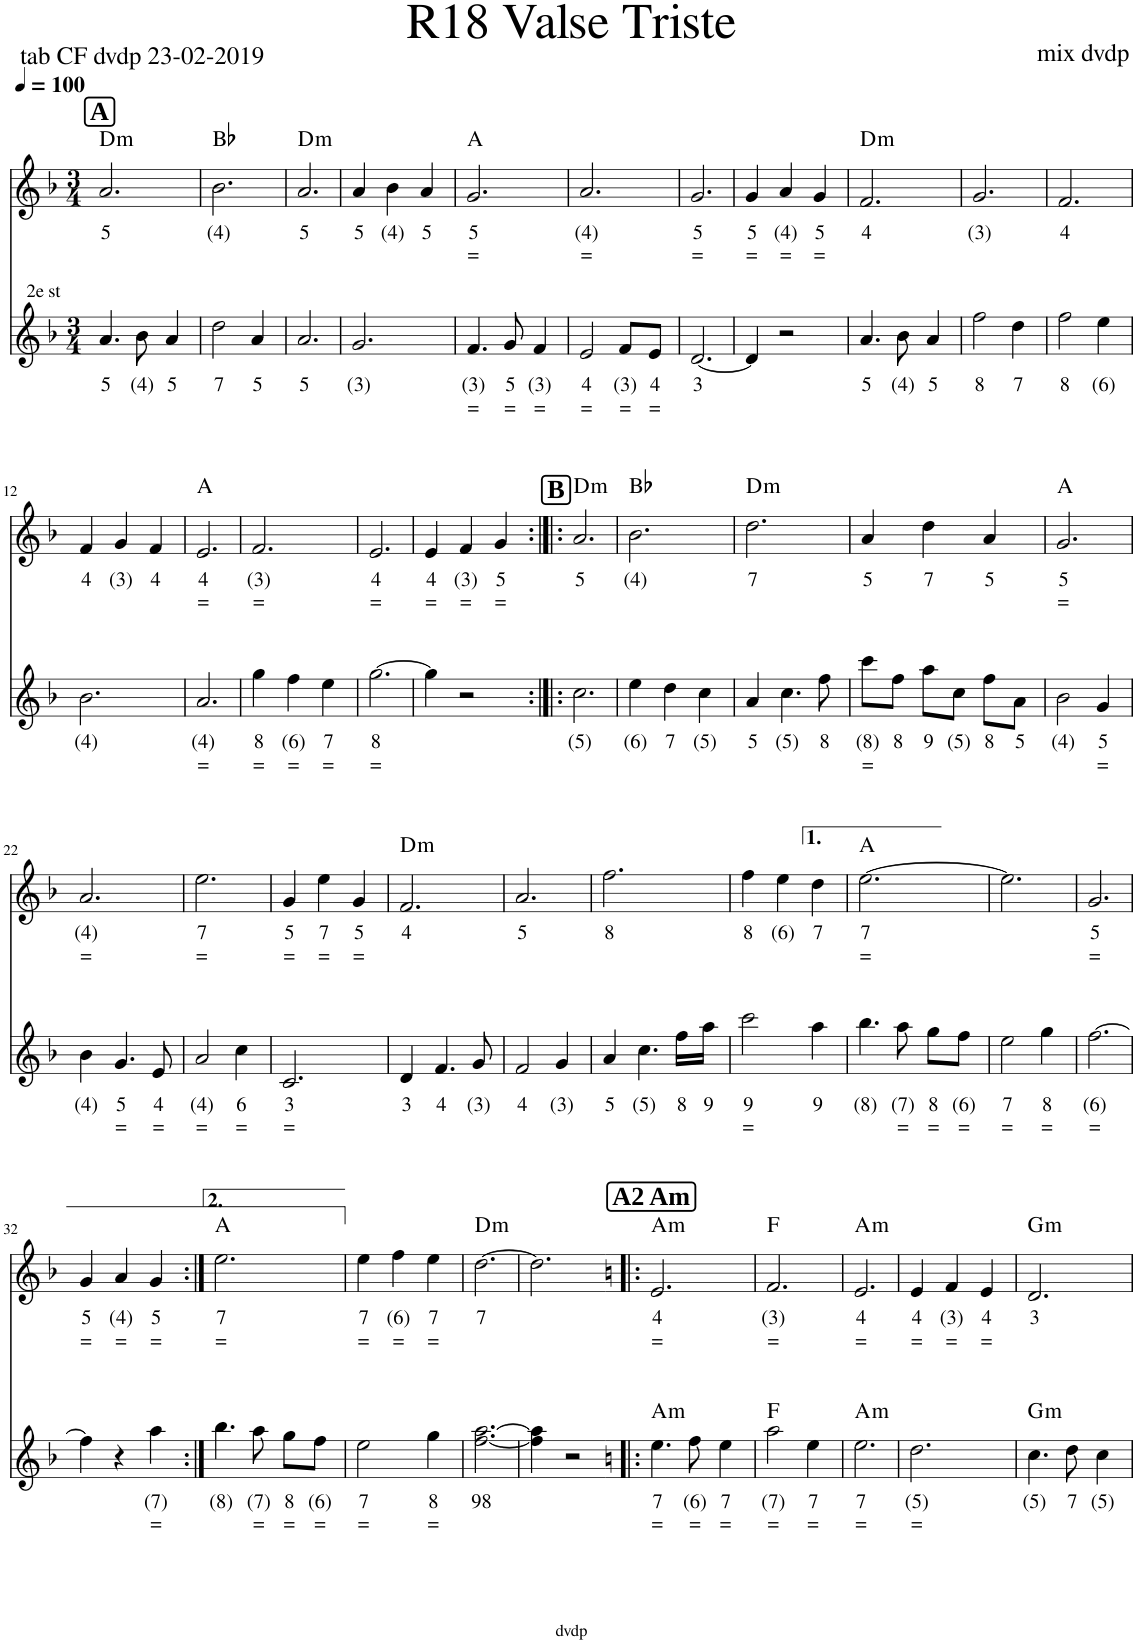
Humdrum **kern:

**kern	**kern	**text	**text	**kern	**text	**text	**harte
*part3	*part2	*part2	*part2	*part1	*part1	*part1	*part1
*staff3	*staff2	*staff2	*staff2	*staff1	*staff1	*staff1	*
*I"Stem	*I"Voice	*	*	*I"Voice	*	*	*
*I'Stm.	*	*	*	*	*	*	*
*stria5	*	*	*	*	*	*	*
*clefG2	*clefG2	*	*	*clefG2	*	*	*
*k[b-]	*k[b-]	*	*	*k[b-]	*	*	*
*M3/4	*M3/4	*	*	*M3/4	*	*	*
*MM100	*MM100	*	*	*MM100	*	*	*
=1	=1	=1	=1	=1	=1	=1	=1
!	!	!	!	!LO:TX:a:B:t=A	!	!	!
!	!LO:TX:a:t=2e st	!	!	!	!	!	!
!	!	!LO:LY:b	!	!	!LO:LY:b	!	!LO:H:kt=m
2.d	4.a/	5	.	2.a/	5	.	D:min
!	!	!LO:LY:b	!	!	!	!	!
.	8b-\	(4)	.	.	.	.	.
!	!	!LO:LY:b	!	!	!	!	!
.	4a/	5	.	.	.	.	.
=2	=2	=2	=2	=2	=2	=2	=2
!	!	!LO:LY:b	!	!	!LO:LY:b	!	!
2.B-	2dd\	7	.	2.b-\	(4)	.	Bb:maj
!	!	!LO:LY:b	!	!	!	!	!
.	4a/	5	.	.	.	.	.
=3	=3	=3	=3	=3	=3	=3	=3
!	!	!LO:LY:b	!	!	!LO:LY:b	!	!LO:H:kt=m
2.d	2.a/	5	.	2.a/	5	.	D:min
=4	=4	=4	=4	=4	=4	=4	=4
!	!	!LO:LY:b	!	!	!LO:LY:b	!	!
2.d	2.g/	(3)	.	4a/	5	.	.
!	!	!	!	!	!LO:LY:b	!	!
.	.	.	.	4b-\	(4)	.	.
!	!	!	!	!	!LO:LY:b	!	!
.	.	.	.	4a/	5	.	.
=5	=5	=5	=5	=5	=5	=5	=5
!	!	!LO:LY:b	!LO:LY:b	!	!LO:LY:b	!LO:LY:b	!
2.A	4.f/	(3)	=	2.g/	5	=	A:maj
!	!	!LO:LY:b	!LO:LY:b	!	!	!	!
.	8g/	5	=	.	.	.	.
!	!	!LO:LY:b	!LO:LY:b	!	!	!	!
.	4f/	(3)	=	.	.	.	.
=6	=6	=6	=6	=6	=6	=6	=6
!	!	!LO:LY:b	!LO:LY:b	!	!LO:LY:b	!LO:LY:b	!
2.A	2e/	4	=	2.a/	(4)	=	.
!	!	!LO:LY:b	!LO:LY:b	!	!	!	!
.	8f/L	(3)	=	.	.	.	.
!	!	!LO:LY:b	!LO:LY:b	!	!	!	!
.	8e/J	4	=	.	.	.	.
=7	=7	=7	=7	=7	=7	=7	=7
!	!	!LO:LY:b	!	!	!LO:LY:b	!LO:LY:b	!
[2.A	[2.d/	3	.	2.g/	5	=	.
=8	=8	=8	=8	=8	=8	=8	=8
!	!	!	!	!	!LO:LY:b	!LO:LY:b	!
2.A]	4d/]	.	.	4g/	5	=	.
!	!	!	!	!	!LO:LY:b	!LO:LY:b	!
.	2r	.	.	4a/	(4)	=	.
!	!	!	!	!	!LO:LY:b	!LO:LY:b	!
.	.	.	.	4g/	5	=	.
=9	=9	=9	=9	=9	=9	=9	=9
!	!	!LO:LY:b	!	!	!LO:LY:b	!	!LO:H:kt=m
2.d	4.a/	5	.	2.f/	4	.	D:min
!	!	!LO:LY:b	!	!	!	!	!
.	8b-\	(4)	.	.	.	.	.
!	!	!LO:LY:b	!	!	!	!	!
.	4a/	5	.	.	.	.	.
=10	=10	=10	=10	=10	=10	=10	=10
!	!	!LO:LY:b	!	!	!LO:LY:b	!	!
2.d	2ff\	8	.	2.g/	(3)	.	.
!	!	!LO:LY:b	!	!	!	!	!
.	4dd\	7	.	.	.	.	.
=11	=11	=11	=11	=11	=11	=11	=11
!	!	!LO:LY:b	!	!	!LO:LY:b	!	!
2.d	2ff\	8	.	2.f/	4	.	.
!	!	!LO:LY:b	!	!	!	!	!
.	4ee\	(6)	.	.	.	.	.
!!LO:LB:g=z
=12	=12	=12	=12	=12	=12	=12	=12
!	!	!LO:LY:b	!	!	!LO:LY:b	!	!
2.d	2.b-\	(4)	.	4f/	4	.	.
!	!	!	!	!	!LO:LY:b	!	!
.	.	.	.	4g/	(3)	.	.
!	!	!	!	!	!LO:LY:b	!	!
.	.	.	.	4f/	4	.	.
=13	=13	=13	=13	=13	=13	=13	=13
!	!	!LO:LY:b	!LO:LY:b	!	!LO:LY:b	!LO:LY:b	!
2.A	2.a/	(4)	=	2.e/	4	=	A:maj
=14	=14	=14	=14	=14	=14	=14	=14
!	!	!LO:LY:b	!LO:LY:b	!	!LO:LY:b	!LO:LY:b	!
2.A	4gg\	8	=	2.f/	(3)	=	.
!	!	!LO:LY:b	!LO:LY:b	!	!	!	!
.	4ff\	(6)	=	.	.	.	.
!	!	!LO:LY:b	!LO:LY:b	!	!	!	!
.	4ee\	7	=	.	.	.	.
=15	=15	=15	=15	=15	=15	=15	=15
!	!	!LO:LY:b	!LO:LY:b	!	!LO:LY:b	!LO:LY:b	!
[2.A	[2.gg\	8	=	2.e/	4	=	.
=16	=16	=16	=16	=16	=16	=16	=16
!	!	!	!	!	!LO:LY:b	!LO:LY:b	!
4A]	4gg\]	.	.	4e/	4	=	.
!	!	!	!	!	!LO:LY:b	!LO:LY:b	!
2r	2r	.	.	4f/	(3)	=	.
!	!	!	!	!	!LO:LY:b	!LO:LY:b	!
.	.	.	.	4g/	5	=	.
=17:|!|:	=17:|!|:	=17:|!|:	=17:|!|:	=17:|!|:	=17:|!|:	=17:|!|:	=17:|!|:
!	!	!	!	!LO:TX:a:B:t=B	!	!	!
!	!	!LO:LY:b	!	!	!LO:LY:b	!	!LO:H:kt=m
2.d	2.cc\	(5)	.	2.a/	5	.	D:min
=18	=18	=18	=18	=18	=18	=18	=18
!	!	!LO:LY:b	!	!	!LO:LY:b	!	!
2.B-	4ee\	(6)	.	2.b-\	(4)	.	Bb:maj
!	!	!LO:LY:b	!	!	!	!	!
.	4dd\	7	.	.	.	.	.
!	!	!LO:LY:b	!	!	!	!	!
.	4cc\	(5)	.	.	.	.	.
=19	=19	=19	=19	=19	=19	=19	=19
!	!	!LO:LY:b	!	!	!LO:LY:b	!	!LO:H:kt=m
2.d	4a/	5	.	2.dd\	7	.	D:min
!	!	!LO:LY:b	!	!	!	!	!
.	4.cc\	(5)	.	.	.	.	.
!	!	!LO:LY:b	!	!	!	!	!
.	8ff\	8	.	.	.	.	.
=20	=20	=20	=20	=20	=20	=20	=20
!	!	!LO:LY:b	!LO:LY:b	!	!LO:LY:b	!	!
2.d	8ccc\L	(8)	=	4a/	5	.	.
!	!	!LO:LY:b	!	!	!	!	!
.	8ff\J	8	.	.	.	.	.
!	!	!LO:LY:b	!	!	!LO:LY:b	!	!
.	8aa\L	9	.	4dd\	7	.	.
!	!	!LO:LY:b	!	!	!	!	!
.	8cc\J	(5)	.	.	.	.	.
!	!	!LO:LY:b	!	!	!LO:LY:b	!	!
.	8ff\L	8	.	4a/	5	.	.
!	!	!LO:LY:b	!	!	!	!	!
.	8a\J	5	.	.	.	.	.
=21	=21	=21	=21	=21	=21	=21	=21
!	!	!LO:LY:b	!	!	!LO:LY:b	!LO:LY:b	!
2.A	2b-\	(4)	.	2.g/	5	=	A:maj
!	!	!LO:LY:b	!LO:LY:b	!	!	!	!
.	4g/	5	=	.	.	.	.
!!LO:LB:g=z
=22	=22	=22	=22	=22	=22	=22	=22
!	!	!LO:LY:b	!	!	!LO:LY:b	!LO:LY:b	!
2.A	4b-\	(4)	.	2.a/	(4)	=	.
!	!	!LO:LY:b	!LO:LY:b	!	!	!	!
.	4.g/	5	=	.	.	.	.
!	!	!LO:LY:b	!LO:LY:b	!	!	!	!
.	8e/	4	=	.	.	.	.
=23	=23	=23	=23	=23	=23	=23	=23
!	!	!LO:LY:b	!LO:LY:b	!	!LO:LY:b	!LO:LY:b	!
2.A	2a/	(4)	=	2.ee\	7	=	.
!	!	!LO:LY:b	!LO:LY:b	!	!	!	!
.	4cc\	6	=	.	.	.	.
=24	=24	=24	=24	=24	=24	=24	=24
!	!	!LO:LY:b	!LO:LY:b	!	!LO:LY:b	!LO:LY:b	!
2.A	2.c/	3	=	4g/	5	=	.
!	!	!	!	!	!LO:LY:b	!LO:LY:b	!
.	.	.	.	4ee\	7	=	.
!	!	!	!	!	!LO:LY:b	!LO:LY:b	!
.	.	.	.	4g/	5	=	.
=25	=25	=25	=25	=25	=25	=25	=25
!	!	!LO:LY:b	!	!	!LO:LY:b	!	!LO:H:kt=m
2.d	4d/	3	.	2.f/	4	.	D:min
!	!	!LO:LY:b	!	!	!	!	!
.	4.f/	4	.	.	.	.	.
!	!	!LO:LY:b	!	!	!	!	!
.	8g/	(3)	.	.	.	.	.
=26	=26	=26	=26	=26	=26	=26	=26
!	!	!LO:LY:b	!	!	!LO:LY:b	!	!
2.d	2f/	4	.	2.a/	5	.	.
!	!	!LO:LY:b	!	!	!	!	!
.	4g/	(3)	.	.	.	.	.
=27	=27	=27	=27	=27	=27	=27	=27
!	!	!LO:LY:b	!	!	!LO:LY:b	!	!
2.d	4a/	5	.	2.ff\	8	.	.
!	!	!LO:LY:b	!	!	!	!	!
.	4.cc\	(5)	.	.	.	.	.
!	!	!LO:LY:b	!	!	!	!	!
.	16ff\LL	8	.	.	.	.	.
!	!	!LO:LY:b	!	!	!	!	!
.	16aa\JJ	9	.	.	.	.	.
=28	=28	=28	=28	=28	=28	=28	=28
!	!	!LO:LY:b	!LO:LY:b	!	!LO:LY:b	!	!
2.d	2ccc\	9	=	4ff\	8	.	.
!	!	!	!	!	!LO:LY:b	!	!
.	.	.	.	4ee\	(6)	.	.
!	!	!LO:LY:b	!	!	!LO:LY:b	!	!
.	4aa\	9	.	4dd\	7	.	.
=29	=29	=29	=29	=29	=29	=29	=29
!	!	!LO:LY:b	!	!	!LO:LY:b	!LO:LY:b	!
2.A	4.bb-\	(8)	.	[2.ee\	7	=	A:maj
!	!	!LO:LY:b	!LO:LY:b	!	!	!	!
.	8aa\	(7)	=	.	.	.	.
!	!	!LO:LY:b	!LO:LY:b	!	!	!	!
.	8gg\L	8	=	.	.	.	.
!	!	!LO:LY:b	!LO:LY:b	!	!	!	!
.	8ff\J	(6)	=	.	.	.	.
=30	=30	=30	=30	=30	=30	=30	=30
!	!	!LO:LY:b	!LO:LY:b	!	!	!	!
2.A	2ee\	7	=	2.ee\]	.	.	.
!	!	!LO:LY:b	!LO:LY:b	!	!	!	!
.	4gg\	8	=	.	.	.	.
=31	=31	=31	=31	=31	=31	=31	=31
!	!	!LO:LY:b	!LO:LY:b	!	!LO:LY:b	!LO:LY:b	!
2.A	[2.ff\	(6)	=	2.g/	5	=	.
!!LO:LB:g=z
=32	=32	=32	=32	=32	=32	=32	=32
!	!	!	!	!	!LO:LY:b	!LO:LY:b	!
2.A	4ff\]	.	.	4g/	5	=	.
!	!	!	!	!	!LO:LY:b	!LO:LY:b	!
.	4r	.	.	4a/	(4)	=	.
!	!	!LO:LY:b	!LO:LY:b	!	!LO:LY:b	!LO:LY:b	!
.	4aa\	(7)	=	4g/	5	=	.
=33:|!	=33:|!	=33:|!	=33:|!	=33:|!	=33:|!	=33:|!	=33:|!
!	!	!LO:LY:b	!	!	!LO:LY:b	!LO:LY:b	!
2.A	4.bb-\	(8)	.	2.ee\	7	=	A:maj
!	!	!LO:LY:b	!LO:LY:b	!	!	!	!
.	8aa\	(7)	=	.	.	.	.
!	!	!LO:LY:b	!LO:LY:b	!	!	!	!
.	8gg\L	8	=	.	.	.	.
!	!	!LO:LY:b	!LO:LY:b	!	!	!	!
.	8ff\J	(6)	=	.	.	.	.
=34	=34	=34	=34	=34	=34	=34	=34
!	!	!LO:LY:b	!LO:LY:b	!	!LO:LY:b	!LO:LY:b	!
2.A	2ee\	7	=	4ee\	7	=	.
!	!	!	!	!	!LO:LY:b	!LO:LY:b	!
.	.	.	.	4ff\	(6)	=	.
!	!	!LO:LY:b	!LO:LY:b	!	!LO:LY:b	!LO:LY:b	!
.	4gg\	8	=	4ee\	7	=	.
=35	=35	=35	=35	=35	=35	=35	=35
!	!	!LO:LY:b	!	!	!LO:LY:b	!	!LO:H:kt=m
[2.d	[2.ff\ [2.aa\	98	.	[2.dd\	7	.	D:min
=36	=36	=36	=36	=36	=36	=36	=36
2.d]	4ff\] 4aa\]	.	.	2.dd\]	.	.	.
.	2r	.	.	.	.	.	.
=37!|:	=37!|:	=37!|:	=37!|:	=37!|:	=37!|:	=37!|:	=37!|:
*k[]	*k[]	*	*	*k[]	*	*	*
!	!	!	!	!LO:TX:a:B:t=A2 Am	!	!	!
!	!	!LO:LY:b	!LO:LY:b	!	!LO:LY:b	!LO:LY:b	!LO:H:kt=m
2.a	4.ee\	7	=	2.e/	4	=	A:min
!	!	!LO:LY:b	!LO:LY:b	!	!	!	!
.	8ff\	(6)	=	.	.	.	.
!	!	!LO:LY:b	!LO:LY:b	!	!	!	!
.	4ee\	7	=	.	.	.	.
=38	=38	=38	=38	=38	=38	=38	=38
!	!	!LO:LY:b	!LO:LY:b	!	!LO:LY:b	!LO:LY:b	!
2.f	2aa\	(7)	=	2.f/	(3)	=	F:maj
!	!	!LO:LY:b	!LO:LY:b	!	!	!	!
.	4ee\	7	=	.	.	.	.
=39	=39	=39	=39	=39	=39	=39	=39
!	!	!LO:LY:b	!LO:LY:b	!	!LO:LY:b	!LO:LY:b	!LO:H:kt=m
2.a	2.ee\	7	=	2.e/	4	=	A:min
=40	=40	=40	=40	=40	=40	=40	=40
!	!	!LO:LY:b	!LO:LY:b	!	!LO:LY:b	!LO:LY:b	!
2.a	2.dd\	(5)	=	4e/	4	=	.
!	!	!	!	!	!LO:LY:b	!LO:LY:b	!
.	.	.	.	4f/	(3)	=	.
!	!	!	!	!	!LO:LY:b	!LO:LY:b	!
.	.	.	.	4e/	4	=	.
=41	=41	=41	=41	=41	=41	=41	=41
!	!	!LO:LY:b	!	!	!LO:LY:b	!	!LO:H:kt=m
2.g	4.cc\	(5)	.	2.d/	3	.	G:min
!	!	!LO:LY:b	!	!	!	!	!
.	8dd\	7	.	.	.	.	.
!	!	!LO:LY:b	!	!	!	!	!
.	4cc\	(5)	.	.	.	.	.
=	=	=	=	=	=	=	=
*-	*-	*-	*-	*-	*-	*-	*-
